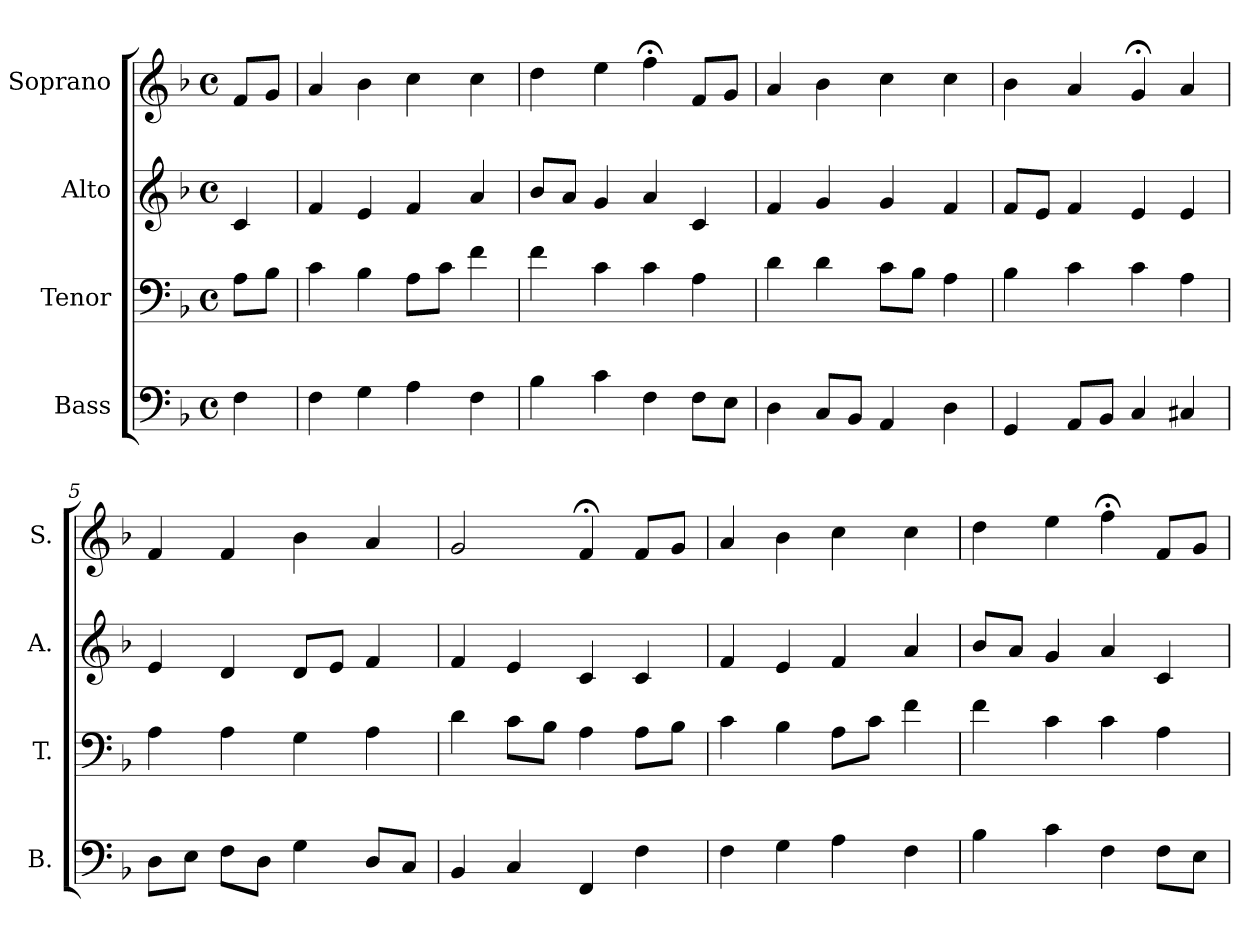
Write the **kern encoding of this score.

**kern	**kern	**kern	**kern
*part4	*part3	*part2	*part1
*staff4	*staff3	*staff2	*staff1
*I"Bass	*I"Tenor	*I"Alto	*I"Soprano
*I'B.	*I'T.	*I'A.	*I'S.
*clefF4	*clefF4	*clefG2	*clefG2
*k[b-]	*k[b-]	*k[b-]	*k[b-]
*F:	*F:	*F:	*F:
*M4/4	*M4/4	*M4/4	*M4/4
*met(c)	*met(c)	*met(c)	*met(c)
*MM88	*MM88	*MM88	*MM88
=	=	=	=
4F\	8A\L	4c/	8f/L
.	8B-\J	.	8g/J
=1	=1	=1	=1
4F\	4c\	4f/	4a/
4G\	4B-\	4e/	4b-\
4A\	8A\L	4f/	4cc\
.	8c\J	.	.
4F\	4f\	4a/	4cc\
=2	=2	=2	=2
4B-\	4f\	8b-/L	4dd\
.	.	8a/J	.
4c\	4c\	4g/	4ee\
4F\	4c\	4a/	4ff;<\
8F\L	4A\	4c/	8f/L
8E\J	.	.	8g/J
=3	=3	=3	=3
4D\	4d\	4f/	4a/
8C/L	4d\	4g/	4b-\
8BB-/J	.	.	.
4AA/	8c\L	4g/	4cc\
.	8B-\J	.	.
4D\	4A\	4f/	4cc\
=4	=4	=4	=4
4GG/	4B-\	8f/L	4b-\
.	.	8e/J	.
8AA/L	4c\	4f/	4a/
8BB-/J	.	.	.
4C/	4c\	4e/	4g;</
4C#X/	4A\	4e/	4a/
!!LO:LB:g=z
=5	=5	=5	=5
8D\L	4A\	4e/	4f/
8E\J	.	.	.
8F\L	4A\	4d/	4f/
8D\J	.	.	.
4G\	4G\	8d/L	4b-\
.	.	8e/J	.
8D/L	4A\	4f/	4a/
8C/J	.	.	.
=6	=6	=6	=6
4BB-/	4d\	4f/	2g/
4C/	8c\L	4e/	.
.	8B-\J	.	.
4FF/	4A\	4c/	4f;</
4F\	8A\L	4c/	8f/L
.	8B-\J	.	8g/J
=7	=7	=7	=7
4F\	4c\	4f/	4a/
4G\	4B-\	4e/	4b-\
4A\	8A\L	4f/	4cc\
.	8c\J	.	.
4F\	4f\	4a/	4cc\
=8	=8	=8	=8
4B-\	4f\	8b-/L	4dd\
.	.	8a/J	.
4c\	4c\	4g/	4ee\
4F\	4c\	4a/	4ff;<\
8F\L	4A\	4c/	8f/L
8E\J	.	.	8g/J
=	=	=	=
*-	*-	*-	*-
